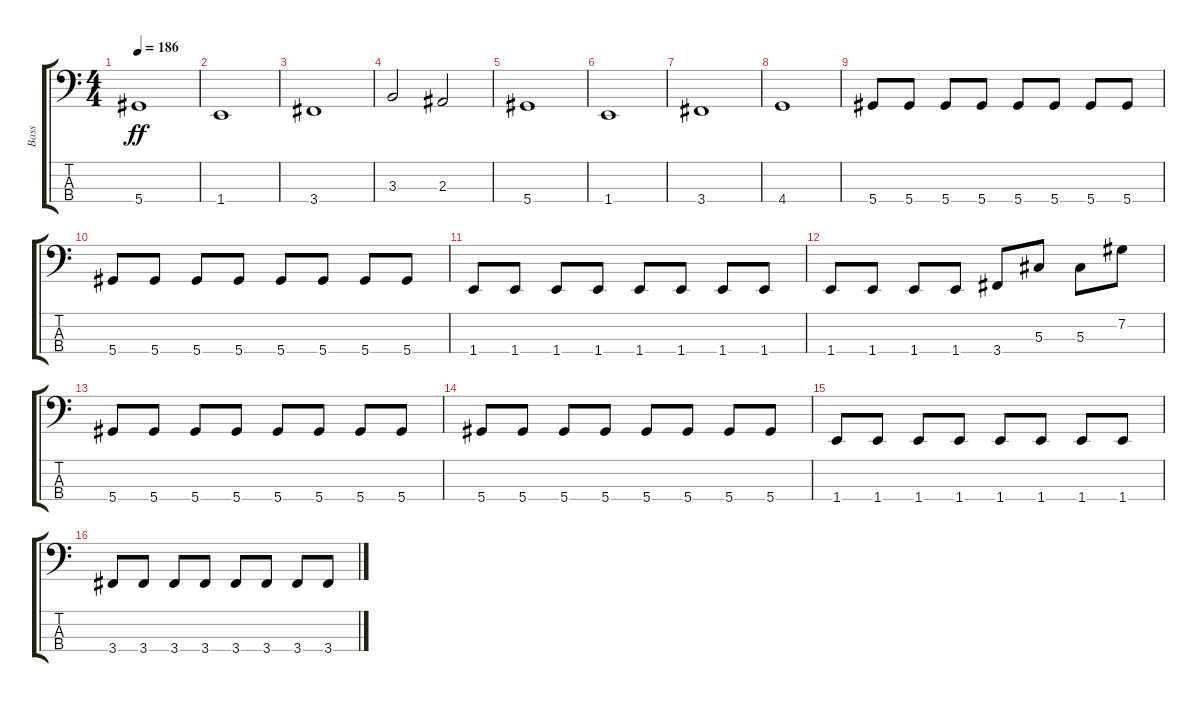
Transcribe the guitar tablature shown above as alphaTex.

\track ("Bass" "Bass") {instrument electricbassfinger}
\staff {score tabs}
\tuning (Gb2 Db2 Ab1 Eb1) {hide}
\ts (4 4)
\tempo 186
\clef f4
\ks c
5.4.1{dy ff} |
1.4.1 |
3.4.1 |
3.3.2 2.3.2 |
5.4.1 |
1.4.1 |
3.4.1 |
4.4.1 |
5.4.8 5.4.8 5.4.8 5.4.8 5.4.8 5.4.8 5.4.8 5.4.8 |
5.4.8 5.4.8 5.4.8 5.4.8 5.4.8 5.4.8 5.4.8 5.4.8 |
1.4.8 1.4.8 1.4.8 1.4.8 1.4.8 1.4.8 1.4.8 1.4.8 |
1.4.8 1.4.8 1.4.8 1.4.8 3.4.8 5.3.8 5.3.8 7.2.8 |
5.4.8 5.4.8 5.4.8 5.4.8 5.4.8 5.4.8 5.4.8 5.4.8 |
5.4.8 5.4.8 5.4.8 5.4.8 5.4.8 5.4.8 5.4.8 5.4.8 |
1.4.8 1.4.8 1.4.8 1.4.8 1.4.8 1.4.8 1.4.8 1.4.8 |
3.4.8 3.4.8 3.4.8 3.4.8 3.4.8 3.4.8 3.4.8 3.4.8
